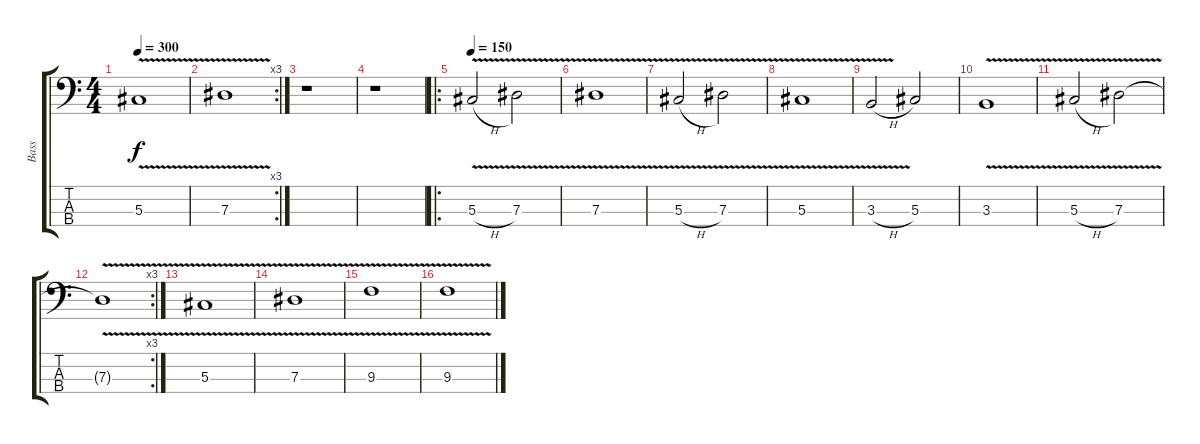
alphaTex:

\track ("Bass" "Bass") {instrument electricbasspick}
\staff {score tabs}
\tuning (Gb2 Db2 Ab1 Eb1) {hide}
\ts (4 4)
\tempo 300
\clef f4
\ks c
5.3{v}.1{dy f} |
\rc 3
7.3{v}.1 |
r.1 |
r.1 |
\ro
\tempo 150
5.3{v h}.2 7.3{v}.2 |
7.3{v}.1 |
5.3{v h}.2 7.3{v}.2 |
5.3{v}.1 |
3.3{v h}.2 5.3.2 |
3.3{v}.1 |
5.3{v h}.2 7.3{v}.2 |
\rc 3
7.3{v t}.1 |
5.3{v}.1 |
7.3{v}.1 |
9.3{v}.1 |
9.3{v}.1
